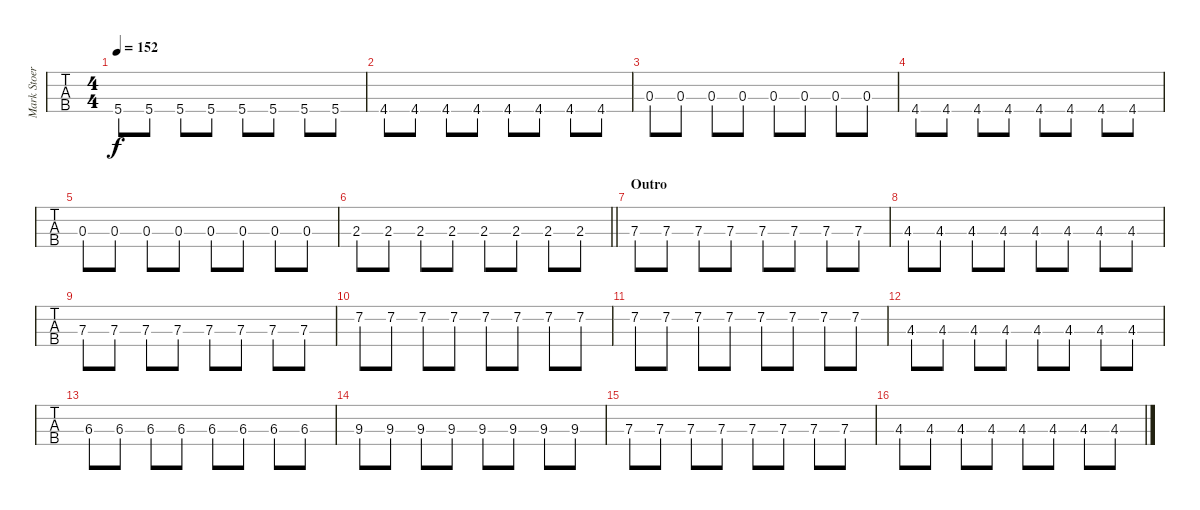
\track ("Mark Stoermer" "Mark Stoer") {instrument electricbassfinger}
\staff {tabs}
\tuning (G2 D2 A1 E1) {hide}
\ts (4 4)
\tempo 152
\clef f4
\ks c
5.4.8{dy f} 5.4.8 5.4.8 5.4.8 5.4.8 5.4.8 5.4.8 5.4.8 |
4.4.8 4.4.8 4.4.8 4.4.8 4.4.8 4.4.8 4.4.8 4.4.8 |
0.3.8 0.3.8 0.3.8 0.3.8 0.3.8 0.3.8 0.3.8 0.3.8 |
4.4.8 4.4.8 4.4.8 4.4.8 4.4.8 4.4.8 4.4.8 4.4.8 |
0.3.8 0.3.8 0.3.8 0.3.8 0.3.8 0.3.8 0.3.8 0.3.8 |
\barLineRight lightlight
2.3.8 2.3.8 2.3.8 2.3.8 2.3.8 2.3.8 2.3.8 2.3.8 |
\section ("" "Outro")
7.3.8 7.3.8 7.3.8 7.3.8 7.3.8 7.3.8 7.3.8 7.3.8 |
4.3.8 4.3.8 4.3.8 4.3.8 4.3.8 4.3.8 4.3.8 4.3.8 |
7.3.8 7.3.8 7.3.8 7.3.8 7.3.8 7.3.8 7.3.8 7.3.8 |
7.2.8 7.2.8 7.2.8 7.2.8 7.2.8 7.2.8 7.2.8 7.2.8 |
7.2.8 7.2.8 7.2.8 7.2.8 7.2.8 7.2.8 7.2.8 7.2.8 |
4.3.8 4.3.8 4.3.8 4.3.8 4.3.8 4.3.8 4.3.8 4.3.8 |
6.3.8 6.3.8 6.3.8 6.3.8 6.3.8 6.3.8 6.3.8 6.3.8 |
9.3.8 9.3.8 9.3.8 9.3.8 9.3.8 9.3.8 9.3.8 9.3.8 |
7.3.8 7.3.8 7.3.8 7.3.8 7.3.8 7.3.8 7.3.8 7.3.8 |
4.3.8 4.3.8 4.3.8 4.3.8 4.3.8 4.3.8 4.3.8 4.3.8
